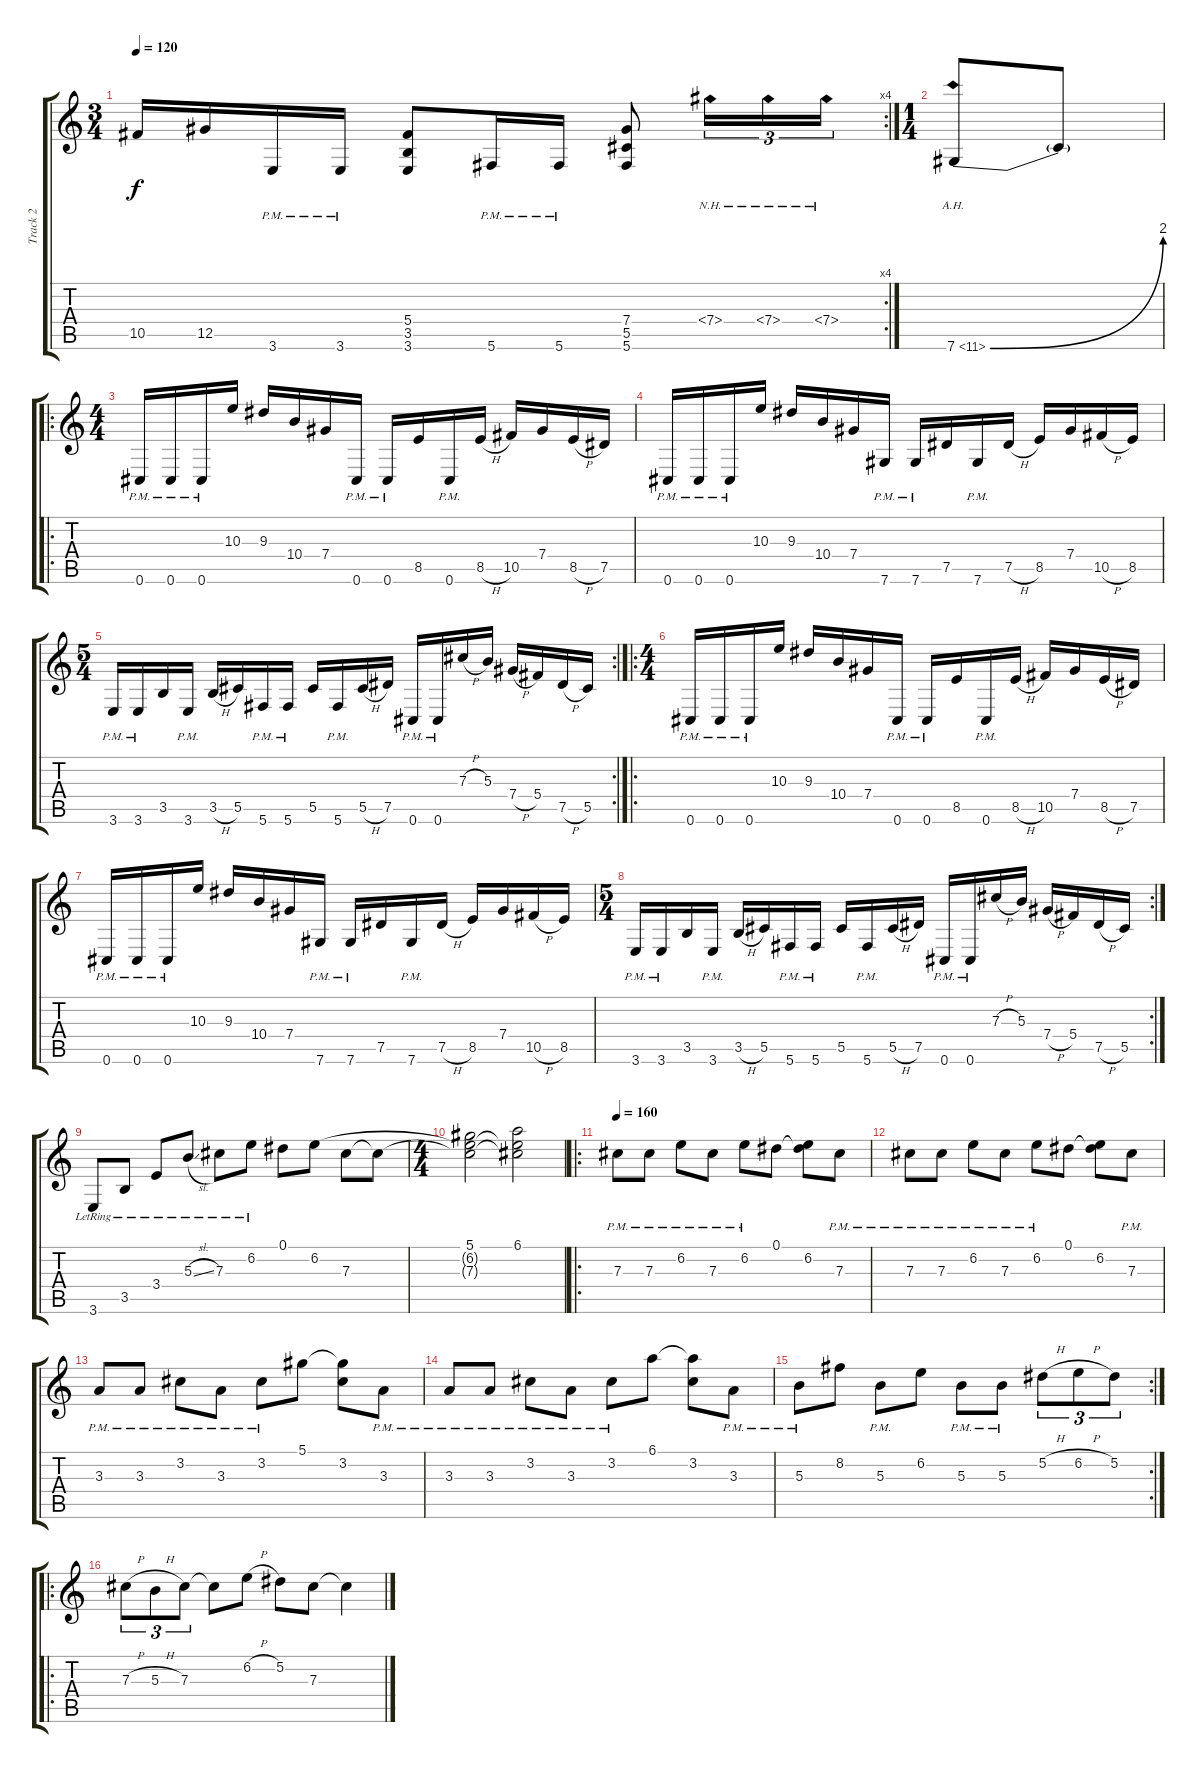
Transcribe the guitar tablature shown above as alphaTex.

\track ("Track 2" "Track 2") {instrument distortionguitar}
\staff {score tabs}
\tuning (Eb4 Bb3 Gb3 Db3 Ab2 Db2) {hide}
\rc 4
\ts (3 4)
\tempo 120
\clef g2
\ks c
10.5.16{dy f} 12.5.16 3.6{pm}.16 3.6{pm}.16 (5.4 3.5 3.6).8 5.6{pm}.16 5.6{pm}.16 (7.4 5.5 5.6).8 7.4{nh}.16{tu (3 2)} 7.4{nh}.16{tu (3 2)} 7.4{nh}.16{tu (3 2)} |
\ts (1 4)
7.6{be (bend 0 0 60 8) ah 4}.8 7.6{t}.8 |
\ro
\ts (4 4)
0.6{pm}.16 0.6{pm}.16 0.6{pm}.16 10.3.16 9.3.16 10.4.16 7.4.16 0.6{pm}.16 0.6{pm}.16 8.5.16 0.6{pm}.16 8.5{h}.16 10.5.16 7.4.16 8.5{h}.16 7.5.16 |
0.6{pm}.16 0.6{pm}.16 0.6{pm}.16 10.3.16 9.3.16 10.4.16 7.4.16 7.6{pm}.16 7.6{pm}.16 7.5.16 7.6{pm}.16 7.5{h}.16 8.5.16 7.4.16 10.5{h}.16 8.5.16 |
\rc 2
\ts (5 4)
3.6{pm}.16 3.6{pm}.16 3.5.16 3.6{pm}.16 3.5{h}.16 5.5.16 5.6{pm}.16 5.6{pm}.16 5.5.16 5.6{pm}.16 5.5{h}.16 7.5.16 0.6{pm}.16 0.6{pm}.16 7.3{h}.16 5.3.16 7.4{h}.16 5.4.16 7.5{h}.16 5.5.16 |
\ro
\ts (4 4)
0.6{pm}.16 0.6{pm}.16 0.6{pm}.16 10.3.16 9.3.16 10.4.16 7.4.16 0.6{pm}.16 0.6{pm}.16 8.5.16 0.6{pm}.16 8.5{h}.16 10.5.16 7.4.16 8.5{h}.16 7.5.16 |
0.6{pm}.16 0.6{pm}.16 0.6{pm}.16 10.3.16 9.3.16 10.4.16 7.4.16 7.6{pm}.16 7.6{pm}.16 7.5.16 7.6{pm}.16 7.5{h}.16 8.5.16 7.4.16 10.5{h}.16 8.5.16 |
\rc 2
\ts (5 4)
3.6{pm}.16 3.6{pm}.16 3.5.16 3.6{pm}.16 3.5{h}.16 5.5.16 5.6{pm}.16 5.6{pm}.16 5.5.16 5.6{pm}.16 5.5{h}.16 7.5.16 0.6{pm}.16 0.6{pm}.16 7.3{h}.16 5.3.16 7.4{h}.16 5.4.16 7.5{h}.16 5.5.16 |
3.6{lr}.8 3.5{lr}.8 3.4{lr}.8 5.3{sl lr}.8 7.3{lr}.8 6.2{lr}.8 0.1.8 6.2.8 7.3.8 7.3{t}.8 |
\ts (4 4)
(5.1 6.2{t} 7.3{t}).2 (6.1 6.2{t} 7.3{t}).2 |
\ro
\tempo 160
7.3{pm}.8 7.3{pm}.8 6.2{pm}.8 7.3{pm}.8 6.2{pm}.8 0.1.8 (0.1{t} 6.2).8 7.3{pm}.8 |
7.3{pm}.8 7.3{pm}.8 6.2{pm}.8 7.3{pm}.8 6.2{pm}.8 0.1.8 (0.1{t} 6.2).8 7.3{pm}.8 |
3.3{pm}.8 3.3{pm}.8 3.2{pm}.8 3.3{pm}.8 3.2{pm}.8 5.1.8 (5.1{t} 3.2).8 3.3{pm}.8 |
3.3{pm}.8 3.3{pm}.8 3.2{pm}.8 3.3{pm}.8 3.2{pm}.8 6.1.8 (6.1{t} 3.2).8 3.3{pm}.8 |
\rc 2
5.3{pm}.8 8.2.8 5.3{pm}.8 6.2.8 5.3{pm}.8 5.3{pm}.8 5.2{h}.8{tu (3 2)} 6.2{h}.8{tu (3 2)} 5.2.8{tu (3 2)} |
\ro
7.3{h}.8{tu (3 2)} 5.3{h}.8{tu (3 2)} 7.3.8{tu (3 2)} 7.3{t}.8 6.2{h}.8 5.2.8 7.3.8 7.3{t}.4
